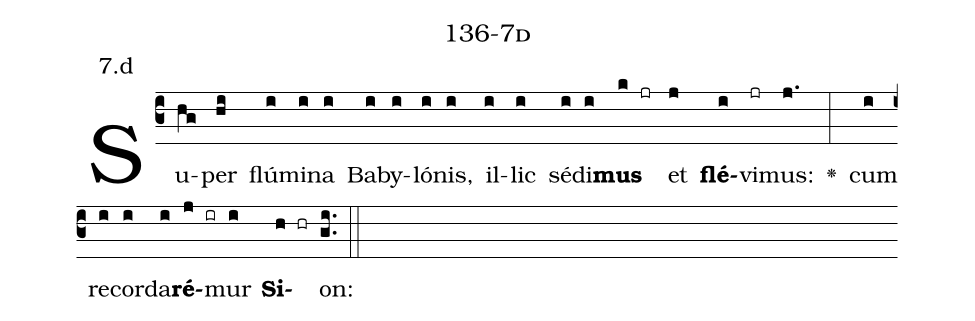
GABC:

name: 136-7d;
annotation: 7.d;
%%
(c3)Su(hg)per(hi) flú(i)mi(i)na(i) Ba(i)by(i)ló(i)nis,(i) il(i)lic(i) sé(i)di(i)<b>mus</b>(k jr) et(j) <b>flé</b>(i)vi(jr)mus:(j.) <v>\greheightstar</v>(:) cum(i) re(i)cor(i)da(i)<b>ré</b>(j ir)mur(i) <b>Si</b>(h hr)on:(gi..) (::)


%E(i) u(i) o(j) u(i) a(h) e.(gi..) (::)
